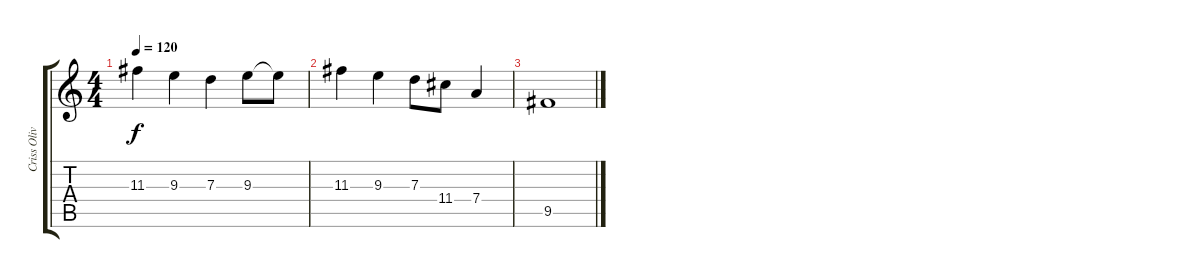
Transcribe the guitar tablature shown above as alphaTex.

\track ("Criss Oliva 2" "Criss Oliv") {instrument distortionguitar}
\staff {score tabs}
\tuning (E4 B3 G3 D3 A2 E2) {hide}
\ts (4 4)
\tempo 120
\clef g2
\ks c
11.3.4{dy f} 9.3.4 7.3.4 9.3.8 9.3{t}.8 |
11.3.4 9.3.4 7.3.8 11.4.8 7.4.4 |
9.5.1
